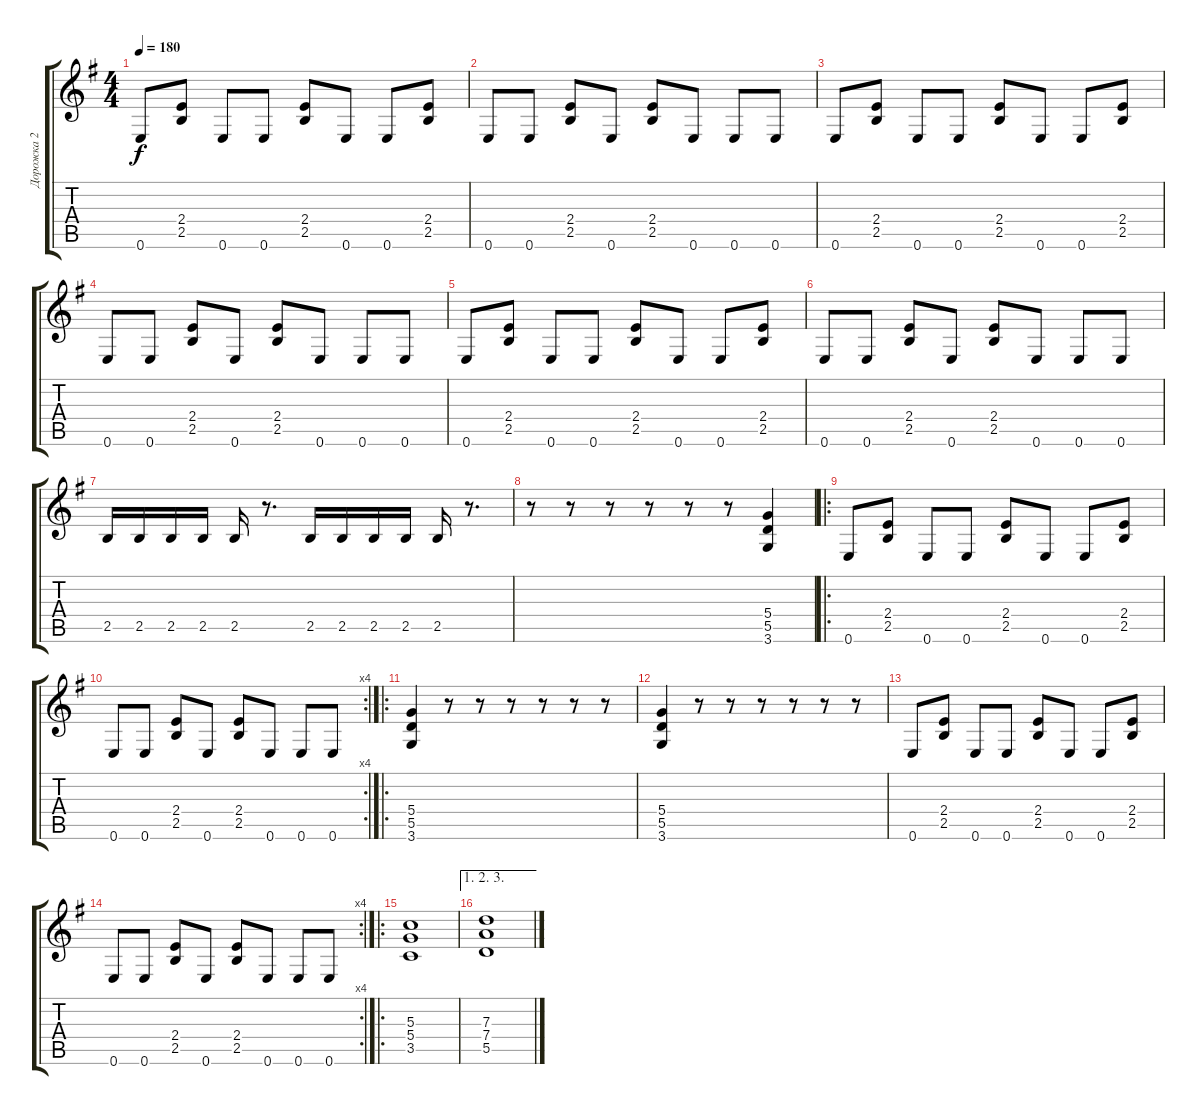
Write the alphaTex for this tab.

\track ("Дорожка 2" "Дорожка 2") {instrument overdrivenguitar}
\staff {score tabs}
\tuning (E4 B3 G3 D3 A2 E2) {hide}
\ts (4 4)
\tempo 180
\clef g2
\ks g
0.6.8{dy f instrument overdrivenguitar} (2.4 2.5).8 0.6.8 0.6.8 (2.4 2.5).8 0.6.8 0.6.8 (2.4 2.5).8 |
0.6.8 0.6.8 (2.4 2.5).8 0.6.8 (2.4 2.5).8 0.6.8 0.6.8 0.6.8 |
0.6.8 (2.4 2.5).8 0.6.8 0.6.8 (2.4 2.5).8 0.6.8 0.6.8 (2.4 2.5).8 |
0.6.8 0.6.8 (2.4 2.5).8 0.6.8 (2.4 2.5).8 0.6.8 0.6.8 0.6.8 |
0.6.8 (2.4 2.5).8 0.6.8 0.6.8 (2.4 2.5).8 0.6.8 0.6.8 (2.4 2.5).8 |
0.6.8 0.6.8 (2.4 2.5).8 0.6.8 (2.4 2.5).8 0.6.8 0.6.8 0.6.8 |
2.5.16 2.5.16 2.5.16 2.5.16 2.5.16 r.8{d} 2.5.16 2.5.16 2.5.16 2.5.16 2.5.16 r.8{d} |
r.8 r.8 r.8 r.8 r.8 r.8 (5.4 5.5 3.6).4 |
\ro
0.6.8 (2.4 2.5).8 0.6.8 0.6.8 (2.4 2.5).8 0.6.8 0.6.8 (2.4 2.5).8 |
\rc 4
0.6.8 0.6.8 (2.4 2.5).8 0.6.8 (2.4 2.5).8 0.6.8 0.6.8 0.6.8 |
\ro
(5.4 5.5 3.6).4 r.8 r.8 r.8 r.8 r.8 r.8 |
(5.4 5.5 3.6).4 r.8 r.8 r.8 r.8 r.8 r.8 |
0.6.8 (2.4 2.5).8 0.6.8 0.6.8 (2.4 2.5).8 0.6.8 0.6.8 (2.4 2.5).8 |
\rc 4
0.6.8 0.6.8 (2.4 2.5).8 0.6.8 (2.4 2.5).8 0.6.8 0.6.8 0.6.8 |
\ro
(5.3 5.4 3.5).1 |
\ae (1 2 3)
(7.3 7.4 5.5).1
